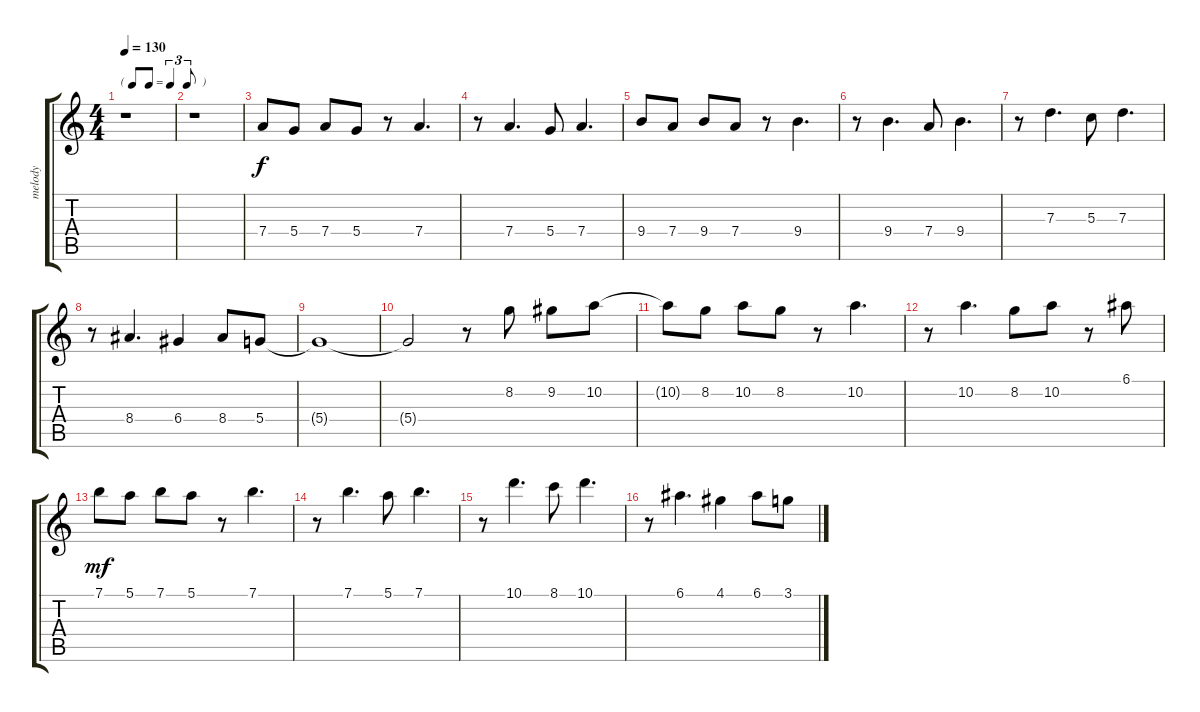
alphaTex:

\track ("melody" "melody") {instrument electricguitarjazz}
\staff {score tabs}
\tuning (E4 B3 G3 D3 A2 E2) {hide}
\ts (4 4)
\tf triplet8th
\tempo 130
\clef g2
\ks c
r.1{dy f instrument electricguitarjazz} |
r.1 |
7.4.8 5.4.8 7.4.8 5.4.8 r.8 7.4.4{d} |
r.8 7.4.4{d} 5.4.8 7.4.4{d} |
9.4.8 7.4.8 9.4.8 7.4.8 r.8 9.4.4{d} |
r.8 9.4.4{d} 7.4.8 9.4.4{d} |
r.8 7.3.4{d} 5.3.8 7.3.4{d} |
r.8 8.4.4{d} 6.4.4 8.4.8 5.4.8 |
5.4{t}.1 |
5.4{t}.2 r.8 8.2.8 9.2.8 10.2.8 |
10.2{t}.8 8.2.8 10.2.8 8.2.8 r.8 10.2.4{d} |
r.8 10.2.4{d} 8.2.8 10.2.8 r.8 6.1.8 |
7.1.8{dy mf} 5.1.8 7.1.8 5.1.8 r.8 7.1.4{d} |
r.8 7.1.4{d} 5.1.8 7.1.4{d} |
r.8 10.1.4{d} 8.1.8 10.1.4{d} |
r.8 6.1.4{d} 4.1.4 6.1.8 3.1.8
